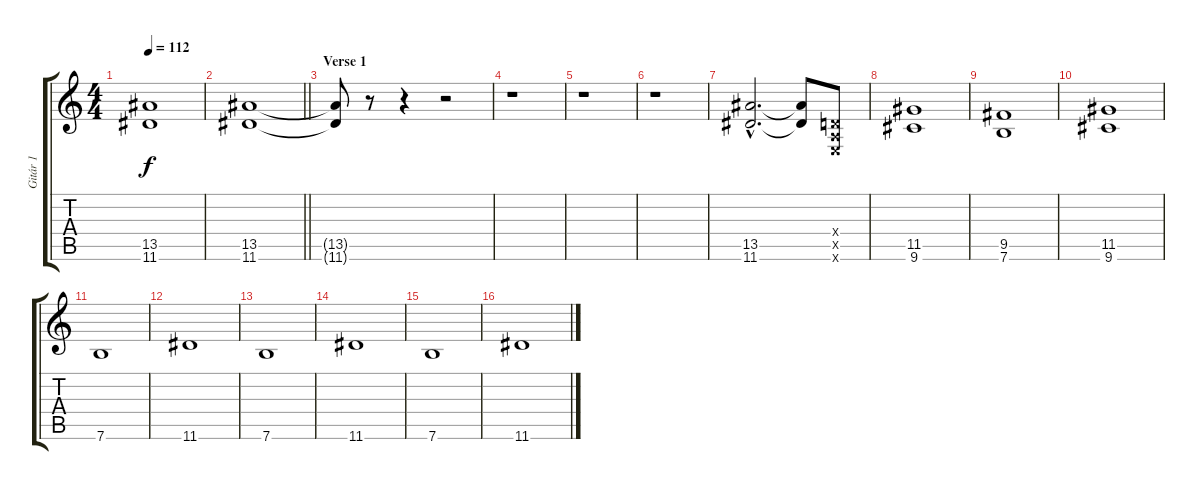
\track ("Gitár 1" "Gitár 1") {instrument distortionguitar}
\staff {score tabs}
\tuning (E4 B3 G3 D3 A2 E2) {hide}
\ts (4 4)
\tempo 112
\clef g2
\ks c
(13.5 11.6).1{dy f} |
\barLineRight lightlight
(13.5 11.6).1 |
\section ("" "Verse 1")
(13.5{t} 11.6{t}).8 r.8 r.4 r.2 |
r.1 |
r.1 |
r.1 |
(13.5{hac} 11.6{hac}).2{d} (13.5{t} 11.6{t}).8 (0.4{x} 0.5{x} 0.6{x}).8 |
(11.5 9.6).1 |
(9.5 7.6).1 |
(11.5 9.6).1 |
7.6.1 |
11.6.1 |
7.6.1 |
11.6.1 |
7.6.1 |
11.6.1
